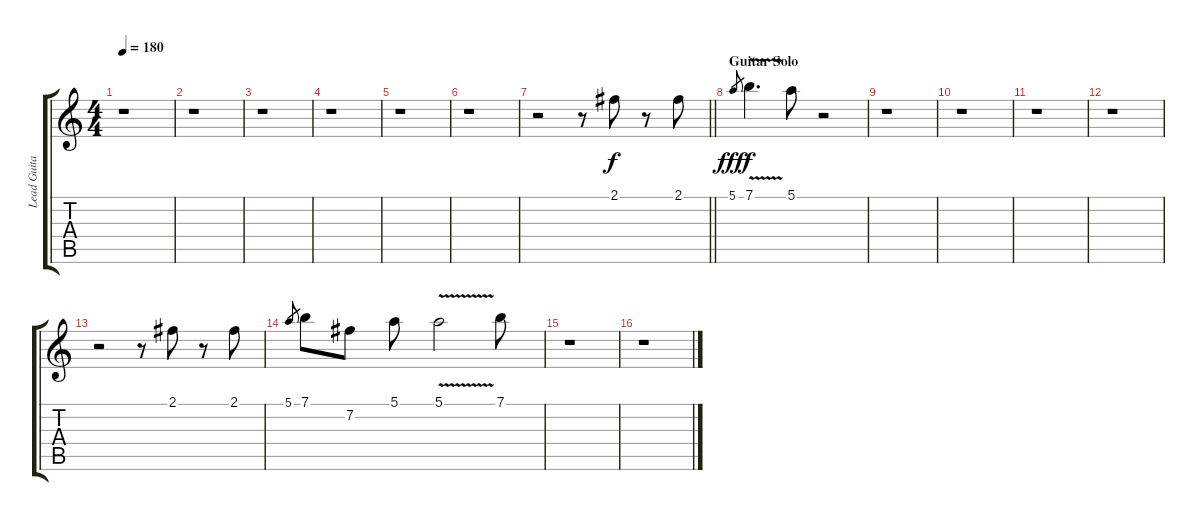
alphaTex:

\track ("Lead Guitar" "Lead Guita") {instrument distortionguitar}
\staff {score tabs}
\tuning (E4 B3 G3 D3 A2 E2) {hide}
\ts (4 4)
\tempo 180
\clef g2
\ks c
r.1{dy f} |
r.1 |
r.1 |
r.1 |
r.1 |
r.1 |
\barLineRight lightlight
r.2 r.8 2.1.8 r.8 2.1.8 |
\section ("" "Guitar Solo")
5.1.8{gr dy fff} 7.1{v}.4{d dy f} 5.1.8 r.2 |
r.1 |
r.1 |
r.1 |
r.1 |
r.2 r.8 2.1.8 r.8 2.1.8 |
5.1.8{gr} 7.1.8 7.2.8 5.1.8 5.1{v}.2 7.1.8 |
r.1 |
r.1
